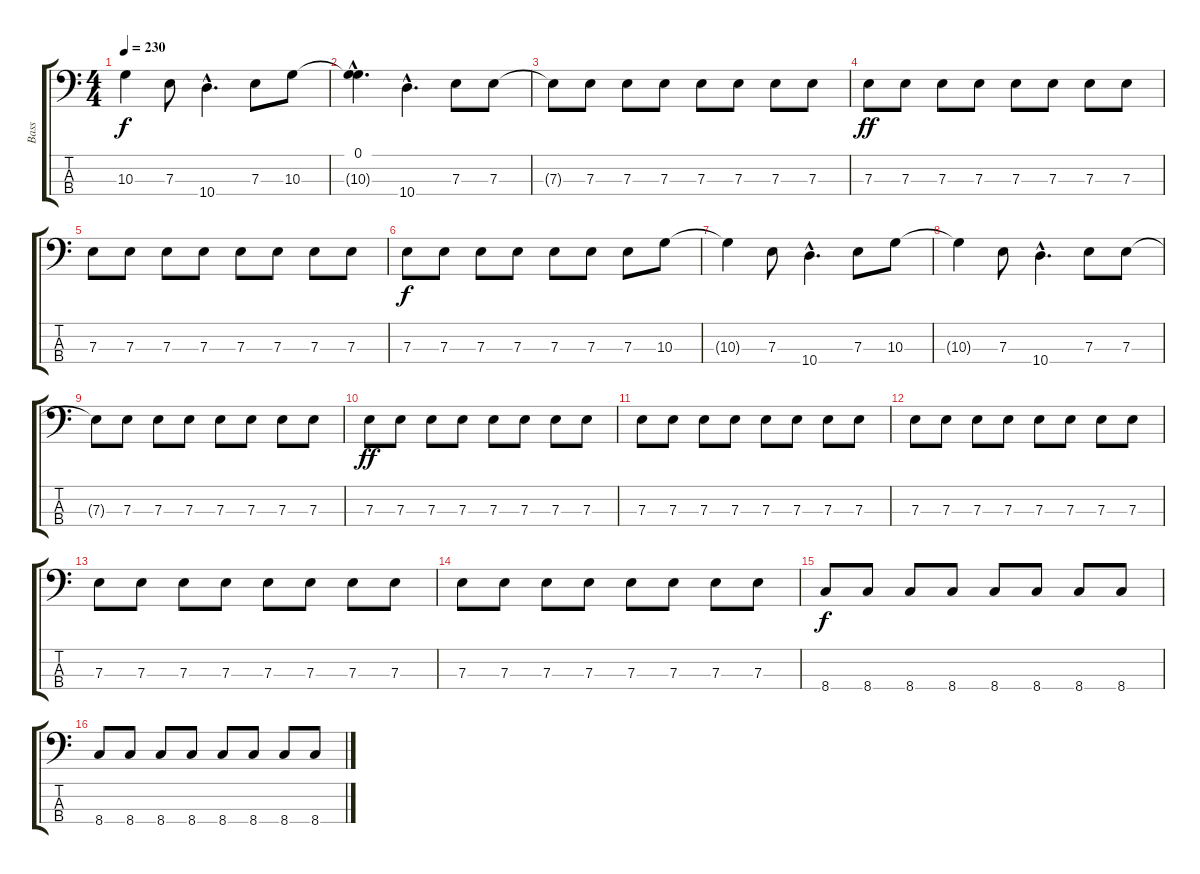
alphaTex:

\track ("Bass" "Bass") {instrument electricbasspick}
\staff {score tabs}
\tuning (G2 D2 A1 E1) {hide}
\ts (4 4)
\tempo 230
\clef f4
\ks c
10.3{t}.4{dy f} 7.3.8 10.4{hac}.4{d} 7.3.8 10.3.8 |
(0.1{hac} 10.3{hac t}).4{d} 10.4{hac}.4{d} 7.3.8 7.3.8 |
7.3{t}.8 7.3.8 7.3.8 7.3.8 7.3.8 7.3.8 7.3.8 7.3.8 |
7.3.8{dy ff} 7.3.8 7.3.8 7.3.8 7.3.8 7.3.8 7.3.8 7.3.8 |
7.3.8 7.3.8 7.3.8 7.3.8 7.3.8 7.3.8 7.3.8 7.3.8 |
7.3.8{dy f} 7.3.8 7.3.8 7.3.8 7.3.8 7.3.8 7.3.8 10.3.8 |
10.3{t}.4 7.3.8 10.4{hac}.4{d} 7.3.8 10.3.8 |
10.3{t}.4 7.3.8 10.4{hac}.4{d} 7.3.8 7.3.8 |
7.3{t}.8 7.3.8 7.3.8 7.3.8 7.3.8 7.3.8 7.3.8 7.3.8 |
7.3.8{dy ff} 7.3.8 7.3.8 7.3.8 7.3.8 7.3.8 7.3.8 7.3.8 |
7.3.8 7.3.8 7.3.8 7.3.8 7.3.8 7.3.8 7.3.8 7.3.8 |
7.3.8 7.3.8 7.3.8 7.3.8 7.3.8 7.3.8 7.3.8 7.3.8 |
7.3.8 7.3.8 7.3.8 7.3.8 7.3.8 7.3.8 7.3.8 7.3.8 |
7.3.8 7.3.8 7.3.8 7.3.8 7.3.8 7.3.8 7.3.8 7.3.8 |
8.4.8{dy f} 8.4.8 8.4.8 8.4.8 8.4.8 8.4.8 8.4.8 8.4.8 |
8.4.8 8.4.8 8.4.8 8.4.8 8.4.8 8.4.8 8.4.8 8.4.8
